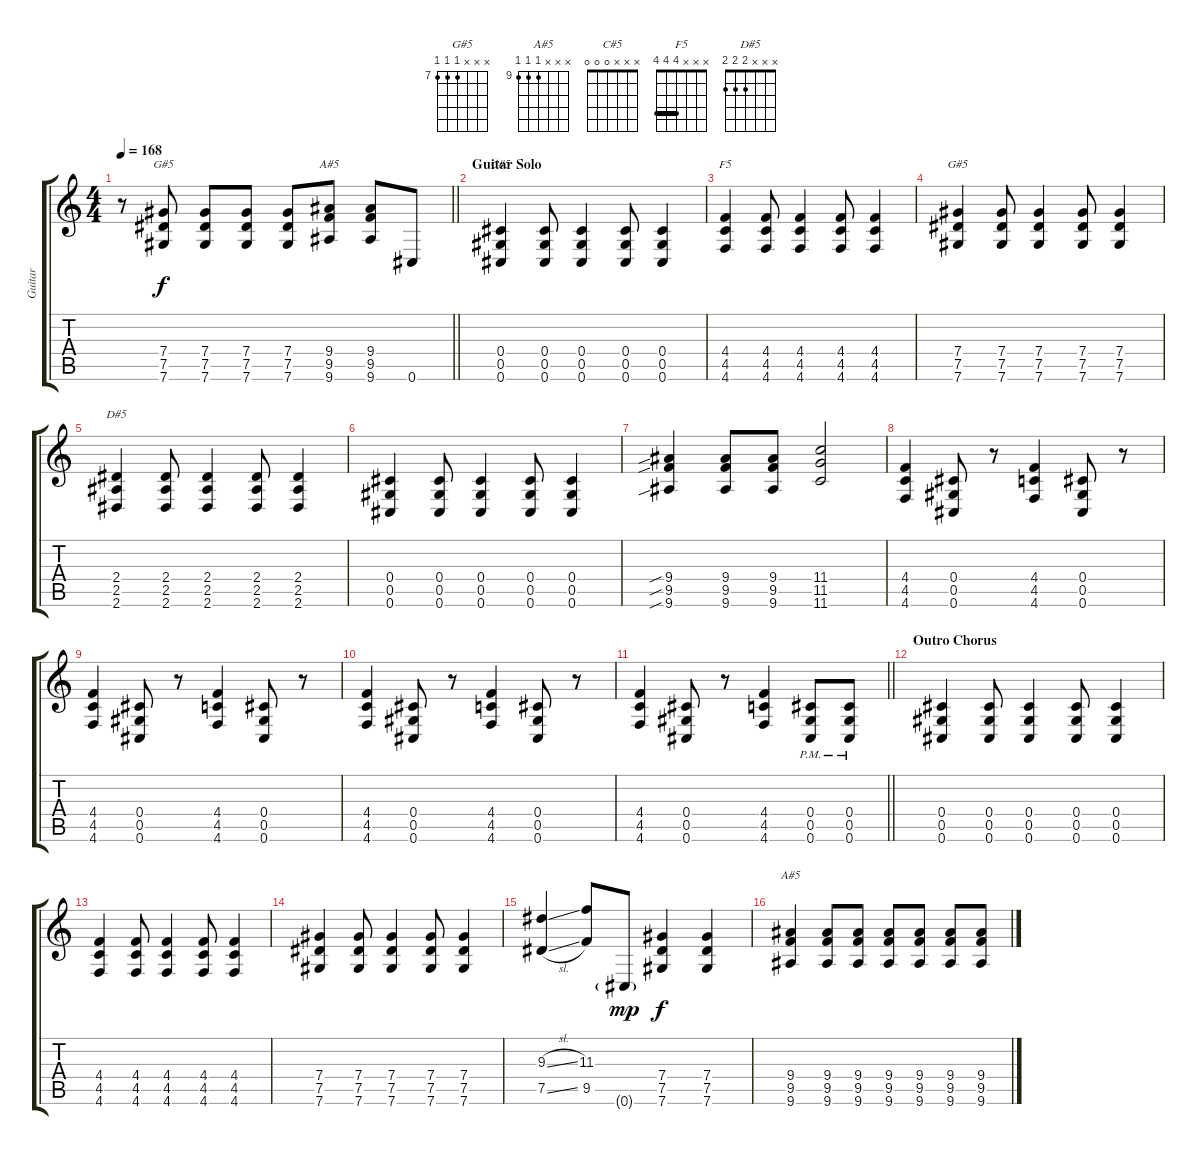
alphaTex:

\track ("Guitar" "Guitar") {instrument distortionguitar}
\staff {score tabs}
\tuning (Eb4 Bb3 Gb3 Db3 Ab2 Db2) {hide}
\chord ("G#5" x x x 7 7 7) {firstfret 7 barre 7}
\chord ("A#5" x x x 9 9 9) {firstfret 9 barre 9}
\chord ("C#5" x x x 0 0 0)
\chord ("F5" x x x 4 4 4) {barre 4}
\chord ("G#5" x x x 7 7 7) {firstfret 7}
\chord ("D#5" x x x 2 2 2)
\chord ("A#5" x x x 9 9 9) {firstfret 9}
\ts (4 4)
\tempo 168
\clef g2
\barLineRight lightlight
\ks c
r.8{dy f} (7.4 7.5 7.6).8{ch "G#5"} (7.4 7.5 7.6).8 (7.4 7.5 7.6).8 (7.4 7.5 7.6).8 (9.4 9.5 9.6).8{ch "A#5"} (9.4 9.5 9.6).8 0.6.8 |
\section ("" "Guitar Solo")
(0.4 0.5 0.6).4{ch "C#5"} (0.4 0.5 0.6).8 (0.4 0.5 0.6).4 (0.4 0.5 0.6).8 (0.4 0.5 0.6).4 |
(4.4 4.5 4.6).4{ch "F5"} (4.4 4.5 4.6).8 (4.4 4.5 4.6).4 (4.4 4.5 4.6).8 (4.4 4.5 4.6).4 |
(7.4 7.5 7.6).4{ch "G#5"} (7.4 7.5 7.6).8 (7.4 7.5 7.6).4 (7.4 7.5 7.6).8 (7.4 7.5 7.6).4 |
(2.4 2.5 2.6).4{ch "D#5"} (2.4 2.5 2.6).8 (2.4 2.5 2.6).4 (2.4 2.5 2.6).8 (2.4 2.5 2.6).4 |
(0.4 0.5 0.6).4 (0.4 0.5 0.6).8 (0.4 0.5 0.6).4 (0.4 0.5 0.6).8 (0.4 0.5 0.6).4 |
(9.4{sib} 9.5{sib} 9.6{sib}).4 (9.4 9.5 9.6).8 (9.4 9.5 9.6).8 (11.4 11.5 11.6).2 |
(4.4 4.5 4.6).4 (0.4 0.5 0.6).8 r.8 (4.4 4.5 4.6).4 (0.4 0.5 0.6).8 r.8 |
(4.4 4.5 4.6).4 (0.4 0.5 0.6).8 r.8 (4.4 4.5 4.6).4 (0.4 0.5 0.6).8 r.8 |
(4.4 4.5 4.6).4 (0.4 0.5 0.6).8 r.8 (4.4 4.5 4.6).4 (0.4 0.5 0.6).8 r.8 |
\barLineRight lightlight
(4.4 4.5 4.6).4 (0.4 0.5 0.6).8 r.8 (4.4 4.5 4.6).4 (0.4{pm} 0.5{pm} 0.6{pm}).8 (0.4{pm} 0.5{pm} 0.6{pm}).8 |
\section ("" "Outro Chorus")
(0.4 0.5 0.6).4 (0.4 0.5 0.6).8 (0.4 0.5 0.6).4 (0.4 0.5 0.6).8 (0.4 0.5 0.6).4 |
(4.4 4.5 4.6).4 (4.4 4.5 4.6).8 (4.4 4.5 4.6).4 (4.4 4.5 4.6).8 (4.4 4.5 4.6).4 |
(7.4 7.5 7.6).4 (7.4 7.5 7.6).8 (7.4 7.5 7.6).4 (7.4 7.5 7.6).8 (7.4 7.5 7.6).4 |
(9.3{sl} 7.5{sl}).4 (11.3 9.5).8 0.6{g}.8{dy mp} (7.4 7.5 7.6).4{dy f} (7.4 7.5 7.6).4 |
(9.4 9.5 9.6).4{ch "A#5"} (9.4 9.5 9.6).8 (9.4 9.5 9.6).8 (9.4 9.5 9.6).8 (9.4 9.5 9.6).8 (9.4 9.5 9.6).8 (9.4 9.5 9.6).8
